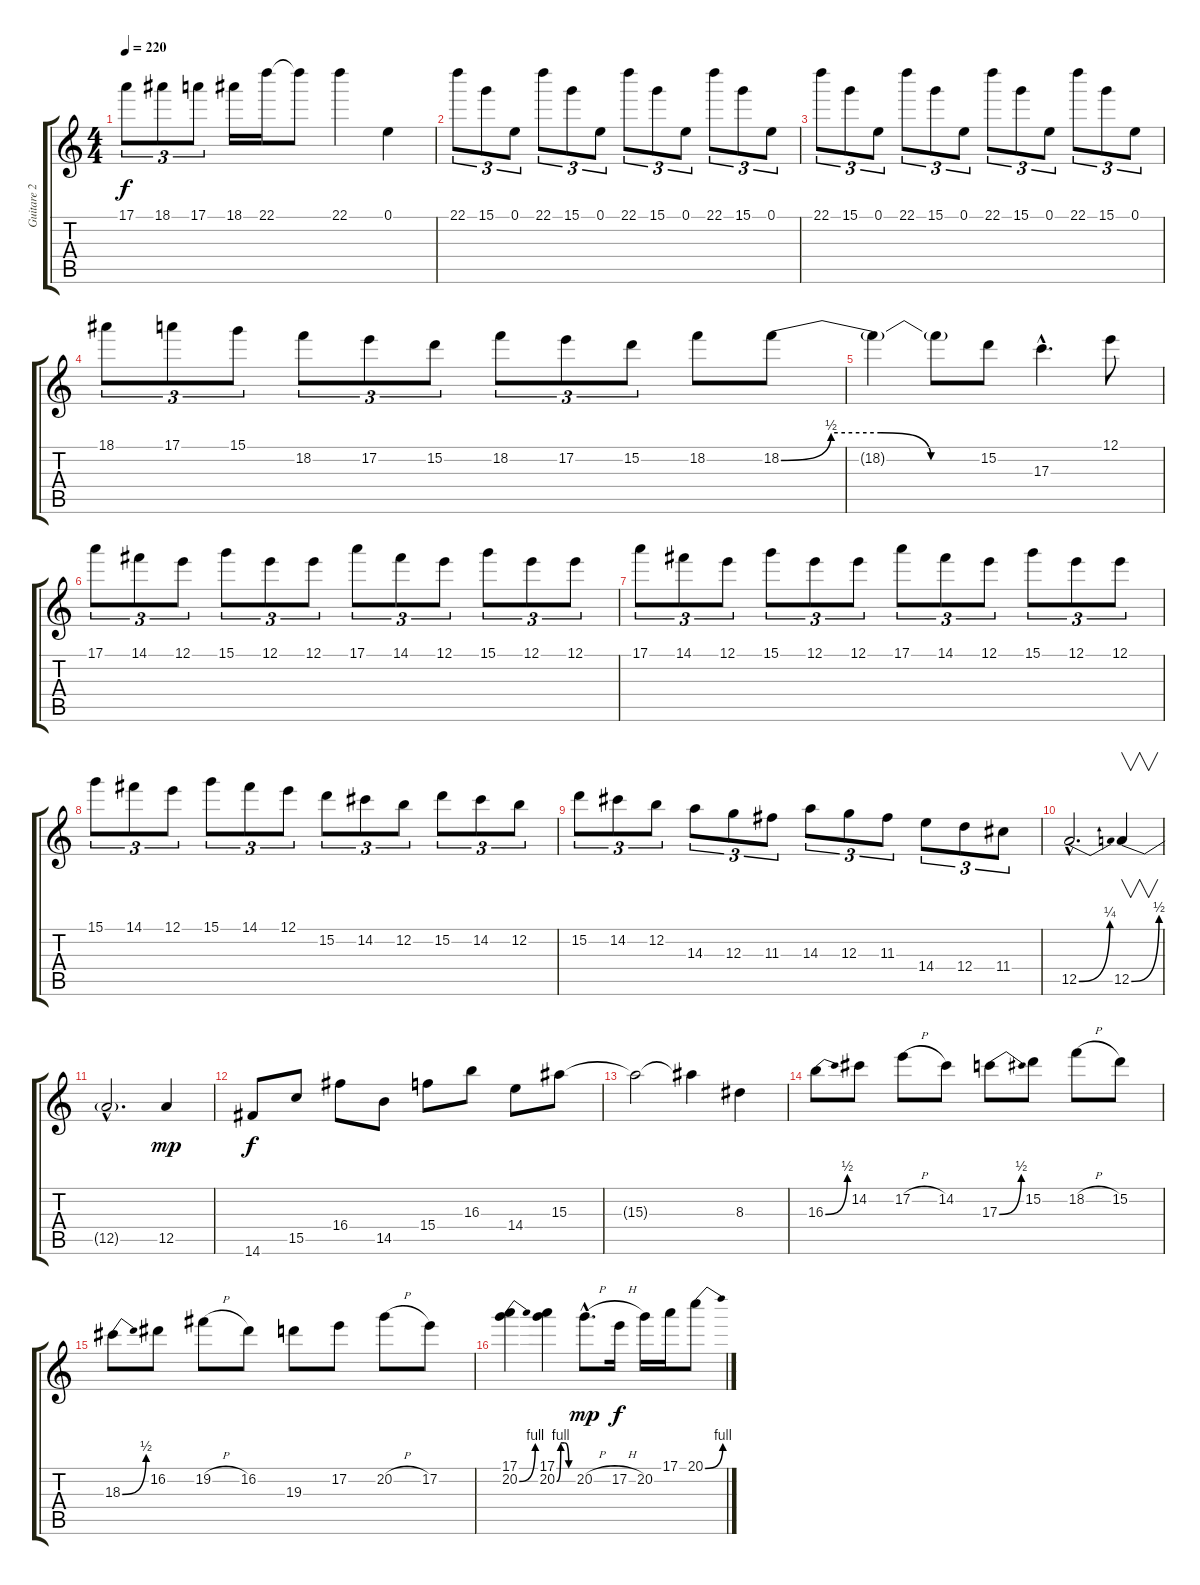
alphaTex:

\track ("Guitare 2" "Guitare 2") {instrument distortionguitar}
\staff {score tabs}
\tuning (E4 B3 G3 D3 A2 E2) {hide}
\ts (4 4)
\tempo 220
\clef g2
\ks c
17.1.8{tu (3 2) dy f} 18.1.8{tu (3 2)} 17.1.8{tu (3 2)} 18.1.16 22.1.16 22.1{t}.8 22.1.4 0.1.4 |
22.1.8{tu (3 2)} 15.1.8{tu (3 2)} 0.1.8{tu (3 2)} 22.1.8{tu (3 2)} 15.1.8{tu (3 2)} 0.1.8{tu (3 2)} 22.1.8{tu (3 2)} 15.1.8{tu (3 2)} 0.1.8{tu (3 2)} 22.1.8{tu (3 2)} 15.1.8{tu (3 2)} 0.1.8{tu (3 2)} |
22.1.8{tu (3 2)} 15.1.8{tu (3 2)} 0.1.8{tu (3 2)} 22.1.8{tu (3 2)} 15.1.8{tu (3 2)} 0.1.8{tu (3 2)} 22.1.8{tu (3 2)} 15.1.8{tu (3 2)} 0.1.8{tu (3 2)} 22.1.8{tu (3 2)} 15.1.8{tu (3 2)} 0.1.8{tu (3 2)} |
18.1.8{tu (3 2)} 17.1.8{tu (3 2)} 15.1.8{tu (3 2)} 18.2.8{tu (3 2)} 17.2.8{tu (3 2)} 15.2.8{tu (3 2)} 18.2.8{tu (3 2)} 17.2.8{tu (3 2)} 15.2.8{tu (3 2)} 18.2.8 18.2{be (custom 0 0 15 2 30 2 45 0 60 0)}.8 |
18.2{t}.4 18.2{t}.8 15.2.8 17.3{hac}.4{d} 12.1.8 |
17.1.8{tu (3 2)} 14.1.8{tu (3 2)} 12.1.8{tu (3 2)} 15.1.8{tu (3 2)} 12.1.8{tu (3 2)} 12.1.8{tu (3 2)} 17.1.8{tu (3 2)} 14.1.8{tu (3 2)} 12.1.8{tu (3 2)} 15.1.8{tu (3 2)} 12.1.8{tu (3 2)} 12.1.8{tu (3 2)} |
17.1.8{tu (3 2)} 14.1.8{tu (3 2)} 12.1.8{tu (3 2)} 15.1.8{tu (3 2)} 12.1.8{tu (3 2)} 12.1.8{tu (3 2)} 17.1.8{tu (3 2)} 14.1.8{tu (3 2)} 12.1.8{tu (3 2)} 15.1.8{tu (3 2)} 12.1.8{tu (3 2)} 12.1.8{tu (3 2)} |
15.1.8{tu (3 2)} 14.1.8{tu (3 2)} 12.1.8{tu (3 2)} 15.1.8{tu (3 2)} 14.1.8{tu (3 2)} 12.1.8{tu (3 2)} 15.2.8{tu (3 2)} 14.2.8{tu (3 2)} 12.2.8{tu (3 2)} 15.2.8{tu (3 2)} 14.2.8{tu (3 2)} 12.2.8{tu (3 2)} |
15.2.8{tu (3 2)} 14.2.8{tu (3 2)} 12.2.8{tu (3 2)} 14.3.8{tu (3 2)} 12.3.8{tu (3 2)} 11.3.8{tu (3 2)} 14.3.8{tu (3 2)} 12.3.8{tu (3 2)} 11.3.8{tu (3 2)} 14.4.8{tu (3 2)} 12.4.8{tu (3 2)} 11.4.8{tu (3 2)} |
12.5{be (bend 0 0 60 1) hac}.2{d} 12.5{be (bend 0 0 60 2)}.4{v} |
12.5{hac t}.2{d} 12.5.4{dy mp} |
14.6.8{dy f} 15.5.8 16.4.8 14.5.8 15.4.8 16.3.8 14.4.8 15.3.8 |
15.3{t}.2 15.3{t}.4 8.3.4 |
16.3{be (bend 0 0 60 2)}.8 14.2.8 17.2{h}.8 14.2.8 17.3{be (bend 0 0 60 2)}.8 15.2.8 18.2{h}.8 15.2.8 |
18.3{be (bend 0 0 60 2)}.8 16.2.8 19.2{h}.8 16.2.8 19.3.8 17.2.8 20.2{h}.8 17.2.8 |
(17.1 20.2{be (bend 0 0 60 4)}).4 (17.1 20.2{be (custom 0 0 15 4 30 4 45 0 60 0)}).4 20.2{h hac}.8{d dy mp} 17.2{h}.16{dy f} 20.2.16 17.1.16 20.1{be (bend 0 0 60 4)}.8
